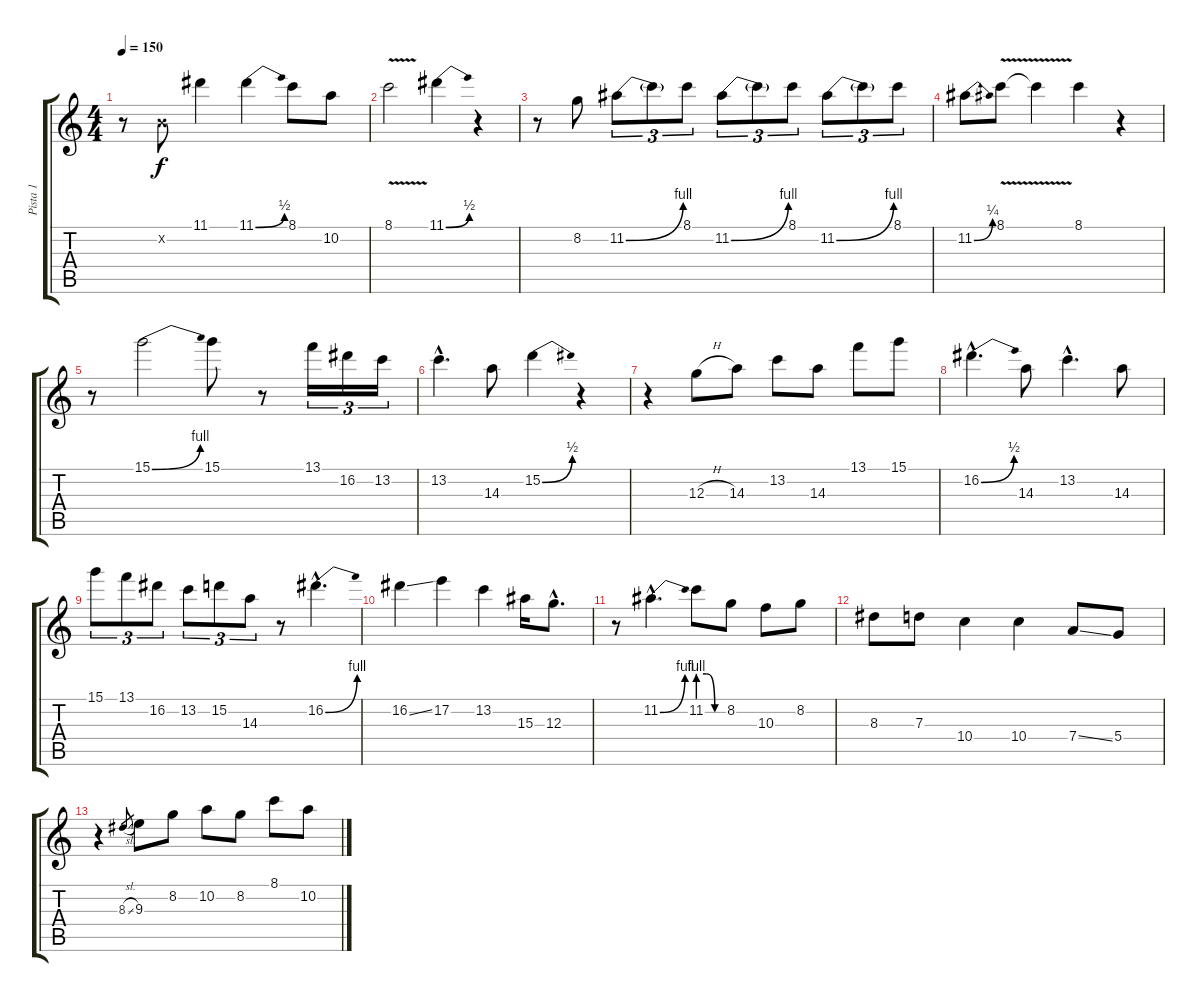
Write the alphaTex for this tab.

\track ("Pista 1" "Pista 1") {instrument acousticguitarnylon}
\staff {score tabs}
\tuning (E4 B3 G3 D3 A2 E2) {hide}
\ts (4 4)
\tempo 150
\clef g2
\ks c
r.8{dy f instrument acousticguitarnylon} 0.2{x}.8 11.1.4 11.1{be (bend 0 0 60 2)}.4 8.1.8 10.2.8 |
8.1{v}.2 11.1{be (bend 0 0 60 2)}.4 r.4 |
r.8 8.2.8 11.2{be (bend 0 0 60 4)}.8{tu (3 2)} 11.2{t}.8{tu (3 2)} 8.1.8{tu (3 2)} 11.2{be (bend 0 0 60 4)}.8{tu (3 2)} 11.2{t}.8{tu (3 2)} 8.1.8{tu (3 2)} 11.2{be (bend 0 0 60 4)}.8{tu (3 2)} 11.2{t}.8{tu (3 2)} 8.1.8{tu (3 2)} |
11.2{be (bend 0 0 60 1)}.8 8.1{v}.8 8.1{t}.4 8.1.4 r.4 |
r.8 15.1{be (bend 0 0 60 4)}.2 15.1.8 r.8 13.1.16{tu (3 2)} 16.2.16{tu (3 2)} 13.2.16{tu (3 2)} |
13.2{hac}.4{d} 14.3.8 15.2{be (bend 0 0 60 2)}.4 r.4 |
r.4 12.3{h}.8 14.3.8 13.2.8 14.3.8 13.1.8 15.1.8 |
16.2{be (bend 0 0 60 2) hac}.4{d} 14.3.8 13.2{hac}.4{d} 14.3.8 |
15.1.8{tu (3 2)} 13.1.8{tu (3 2)} 16.2.8{tu (3 2)} 13.2.8{tu (3 2)} 15.2.8{tu (3 2)} 14.3.8{tu (3 2)} r.8 16.2{be (bend 0 0 60 4) hac}.4{d} |
16.2{ss}.4 17.2.4 13.2.4 15.3.16 12.3{hac}.8{d} |
r.8 11.2{be (bend 0 0 60 4) hac}.4{d} 11.2{be (custom 0 4 20 4 40 0 60 0)}.8 8.2.8 10.3.8 8.2.8 |
8.3.8 7.3.8 10.4.4 10.4.4 7.4{ss}.8 5.4.8 |
r.4 8.3{sl}.8{gr} 9.3.8 8.2.8 10.2.8 8.2.8 8.1.8 10.2.8
